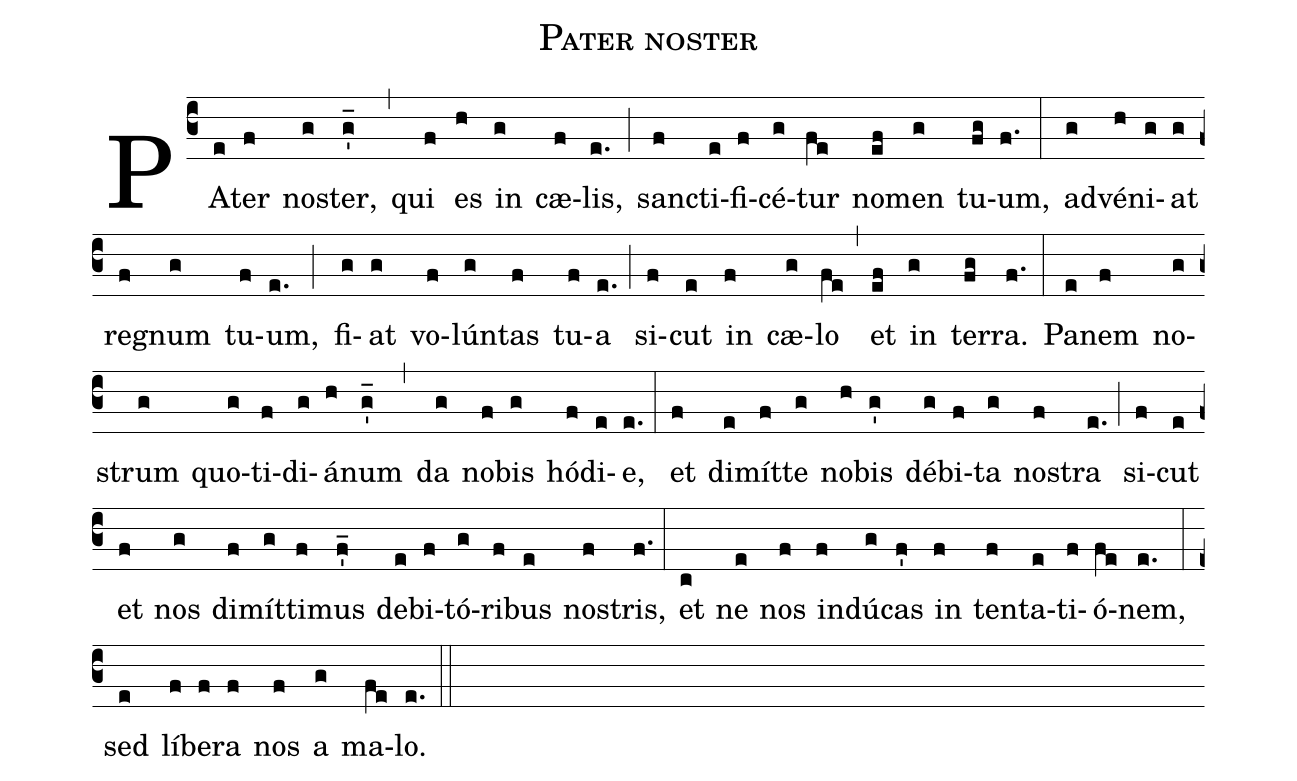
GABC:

name:Pater noster;
%%
(c3) PA(e)ter(f) no(g)ster,(g_') (,) qui(f) es(h) in(g) cæ(f)lis,(e.) (;) san(f)cti(e)fi(f)cé(g)tur(fe) no(ef)men(g) tu(fg)um,(f.) (:) ad(g)vé(h)ni(g)at(g) re(f)gnum(g) tu(f)um,(e.) (;) fi(g)at(g) vo(f)lún(g)tas(f) tu(f)a(e.) (;) si(f)cut(e) in(f) cæ(g)lo(fe) (,) et(ef) in(g) ter(fg)ra.(f.) (:) Pa(e)nem(f) no(g)strum(g) quo(g)ti(f)di(g)á(h)num(g_') (,) da(g) no(f)bis(g) hó(f)di(e)e,(e.) (:) et(f) di(e)mít(f)te(g) no(h)bis(g') dé(g)bi(f)ta(g) no(f)stra(e.) (;) si(f)cut(e) et(f) nos(g) di(f)mít(g)ti(f)mus(f_') de(e)bi(f)tó(g)ri(f)bus(e) no(f)stris,(f.) (:) et(c) ne(e) nos(f) in(f)dú(g)cas(f') in(f) ten(f)ta(e)ti(f)ó(fe)nem,(e.) (:) sed(e) lí(f)be(f)ra(f) nos(f) a(g) ma(fe)lo.(e.) (::)
